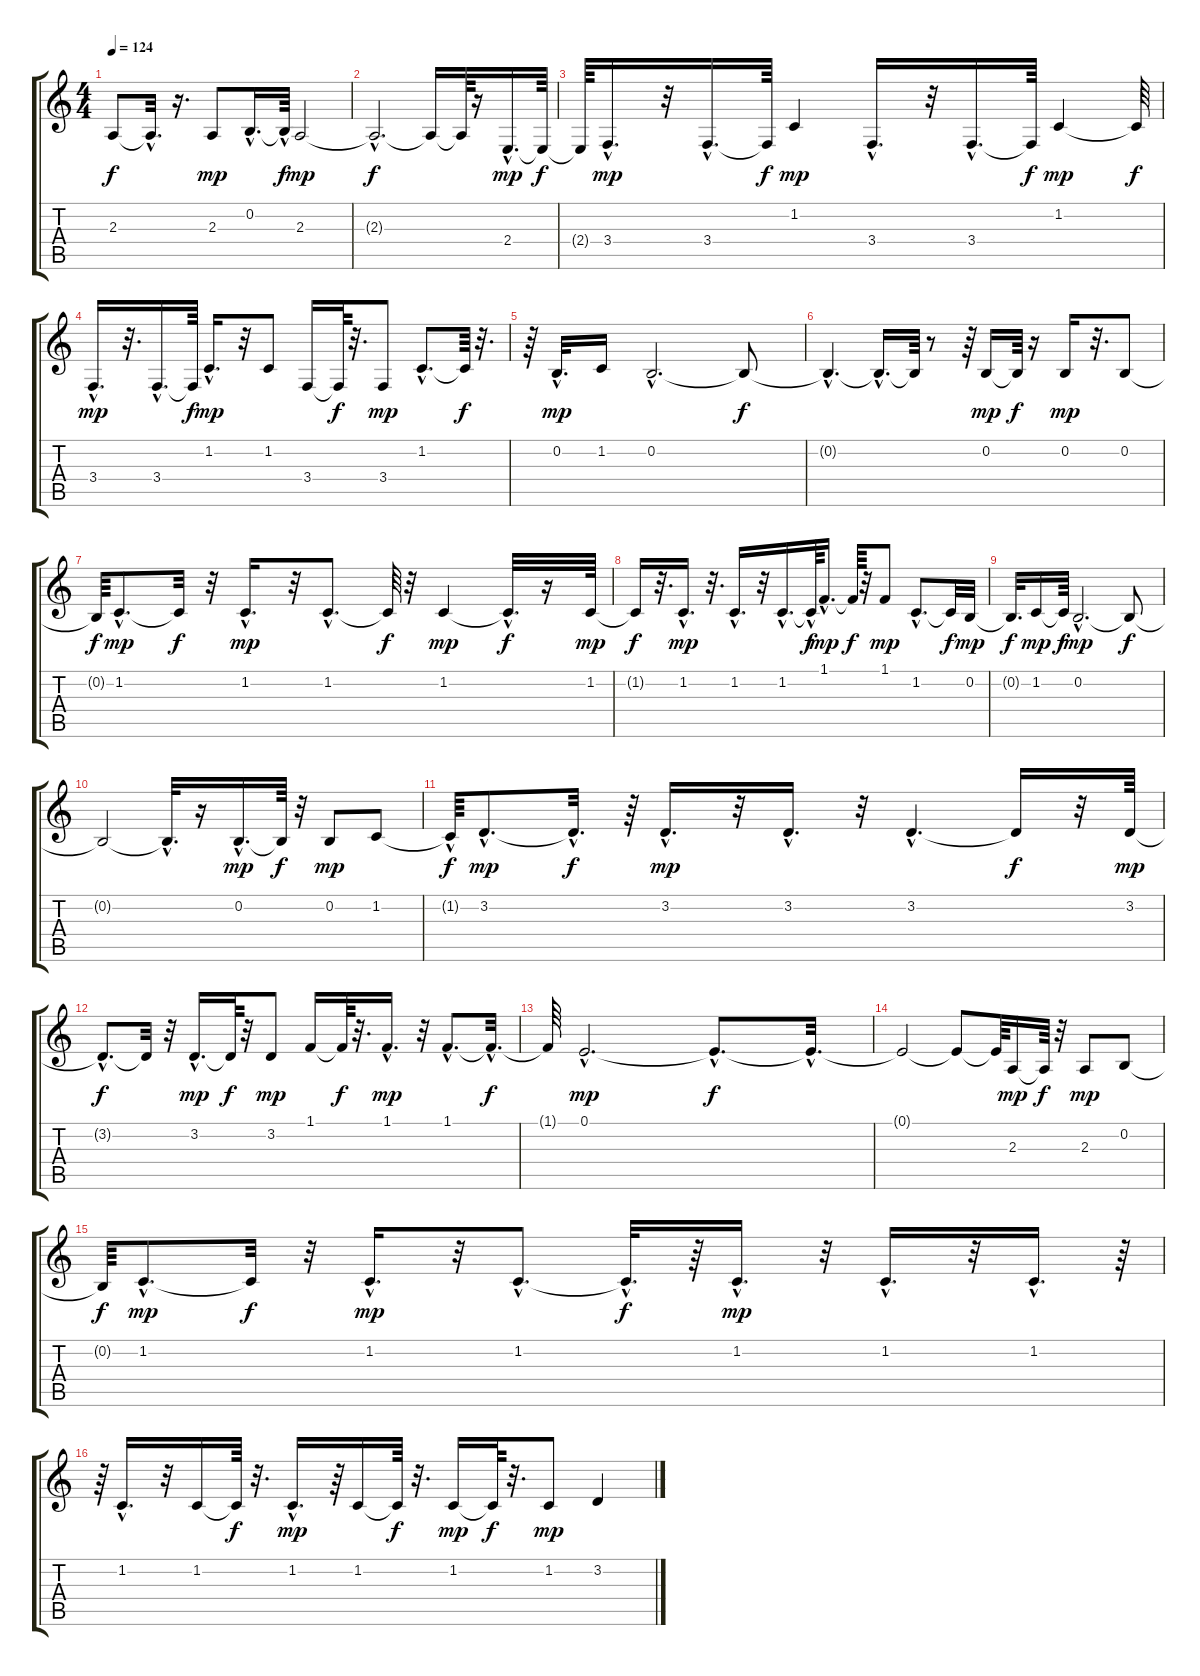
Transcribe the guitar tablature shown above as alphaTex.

\track "" {instrument altosax}
\staff {score tabs}
\tuning (E4 B3 G3 D3 A2 E2) {hide}
\ts (4 4)
\tempo 124
\clef g2
\ks c
2.3{t}.8{dy f} 2.3{hac t}.32{d} r.16{d} 2.3.8{dy mp} 0.2{hac}.16{d} 0.2{hac t}.64{dy f} 2.3.2{dy mp} |
2.3{hac t}.2{d dy f} 2.3{t}.16 2.3{t}.64 r.16 2.4{hac}.16{d dy mp} 2.4{t}.64{dy f} |
2.4{t}.64 3.4{hac}.16{d dy mp} r.32 3.4{hac}.16{d} 3.4{t}.64{dy f} 1.2.4{dy mp} 3.4{hac}.16{d} r.32 3.4{hac}.16{d} 3.4{t}.64{dy f} 1.2.4{dy mp} 1.2{t}.64{dy f} |
3.4{hac}.16{d dy mp} r.32{d} 3.4{hac}.16{d} 3.4{t}.64{dy f} 1.2{hac}.16{d dy mp} r.32 1.2.8 3.4.16 3.4{t}.64{dy f} r.32{d} 3.4.8{dy mp} 1.2{hac}.8{d} 1.2{t}.64{dy f} r.32{d} |
r.64 0.2{hac}.32{d dy mp} 1.2.16 0.2{hac}.2{d} 0.2{t}.8{dy f} |
0.2{hac t}.4{d} 0.2{hac t}.16{d} 0.2{t}.64 r.8 r.64 0.2.16{dy mp} 0.2{t}.64{dy f} r.16 0.2.16{dy mp} r.32{d} 0.2.8 |
0.2{t}.64{dy f} 1.2{hac}.8{d dy mp} 1.2{t}.32{dy f} r.32 1.2{hac}.16{d dy mp} r.32 1.2{hac}.8{d} 1.2{t}.64{dy f} r.32 1.2.4{dy mp} 1.2{hac t}.32{d dy f} r.16 1.2.64{dy mp} |
1.2{t}.16{dy f} r.32{d} 1.2{hac}.16{d dy mp} r.32{d} 1.2{hac}.16{d} r.32 1.2{hac}.16{d} 1.2{hac t}.64{dy f} 1.1{hac}.16{d dy mp} 1.1{t}.64{dy f} r.32 1.1.8{dy mp} 1.2{hac}.8{d} 1.2{t}.32{dy f} 0.2.32{dy mp} |
0.2{t}.32{d dy f} 1.2.16{dy mp} 1.2{t}.64{dy f} 0.2{hac}.2{d dy mp} 0.2{t}.8{dy f} |
0.2{t}.2 0.2{hac t}.32{d} r.16 0.2{hac}.16{d dy mp} 0.2{t}.64{dy f} r.32 0.2.8{dy mp} 1.2.8 |
1.2{hac t}.64{dy f} 3.2{hac}.8{d dy mp} 3.2{hac t}.32{d dy f} r.64 3.2{hac}.16{d dy mp} r.32 3.2{hac}.16{d} r.32 3.2{hac}.4{d} 3.2{t}.16{dy f} r.32 3.2.64{dy mp} |
3.2{hac t}.8{d dy f} 3.2{t}.32 r.32 3.2{hac}.16{d dy mp} 3.2{t}.64{dy f} r.32 3.2.8{dy mp} 1.1.16 1.1{t}.64{dy f} r.32{d} 1.1{hac}.16{d dy mp} r.32 1.1{hac}.8{d} 1.1{hac t}.32{d dy f} |
1.1{t}.64 0.1{hac}.2{d dy mp} 0.1{hac t}.8{d dy f} 0.1{hac t}.32{d} |
0.1{t}.2 0.1{t}.8 0.1{t}.64 2.3.16{dy mp} 2.3{t}.64{dy f} r.32 2.3.8{dy mp} 0.2.8 |
0.2{t}.64{dy f} 1.2{hac}.8{d dy mp} 1.2{t}.32{dy f} r.32 1.2{hac}.16{d dy mp} r.32 1.2{hac}.8{d} 1.2{hac t}.32{d dy f} r.64 1.2{hac}.16{d dy mp} r.32 1.2{hac}.16{d} r.32 1.2{hac}.16{d} r.64 |
r.64 1.2{hac}.16{d} r.32 1.2.16 1.2{t}.64{dy f} r.32{d} 1.2{hac}.16{d dy mp} r.64 1.2.16 1.2{t}.64{dy f} r.32{d} 1.2.16{dy mp} 1.2{t}.64{dy f} r.32{d} 1.2.8{dy mp} 3.2.4
